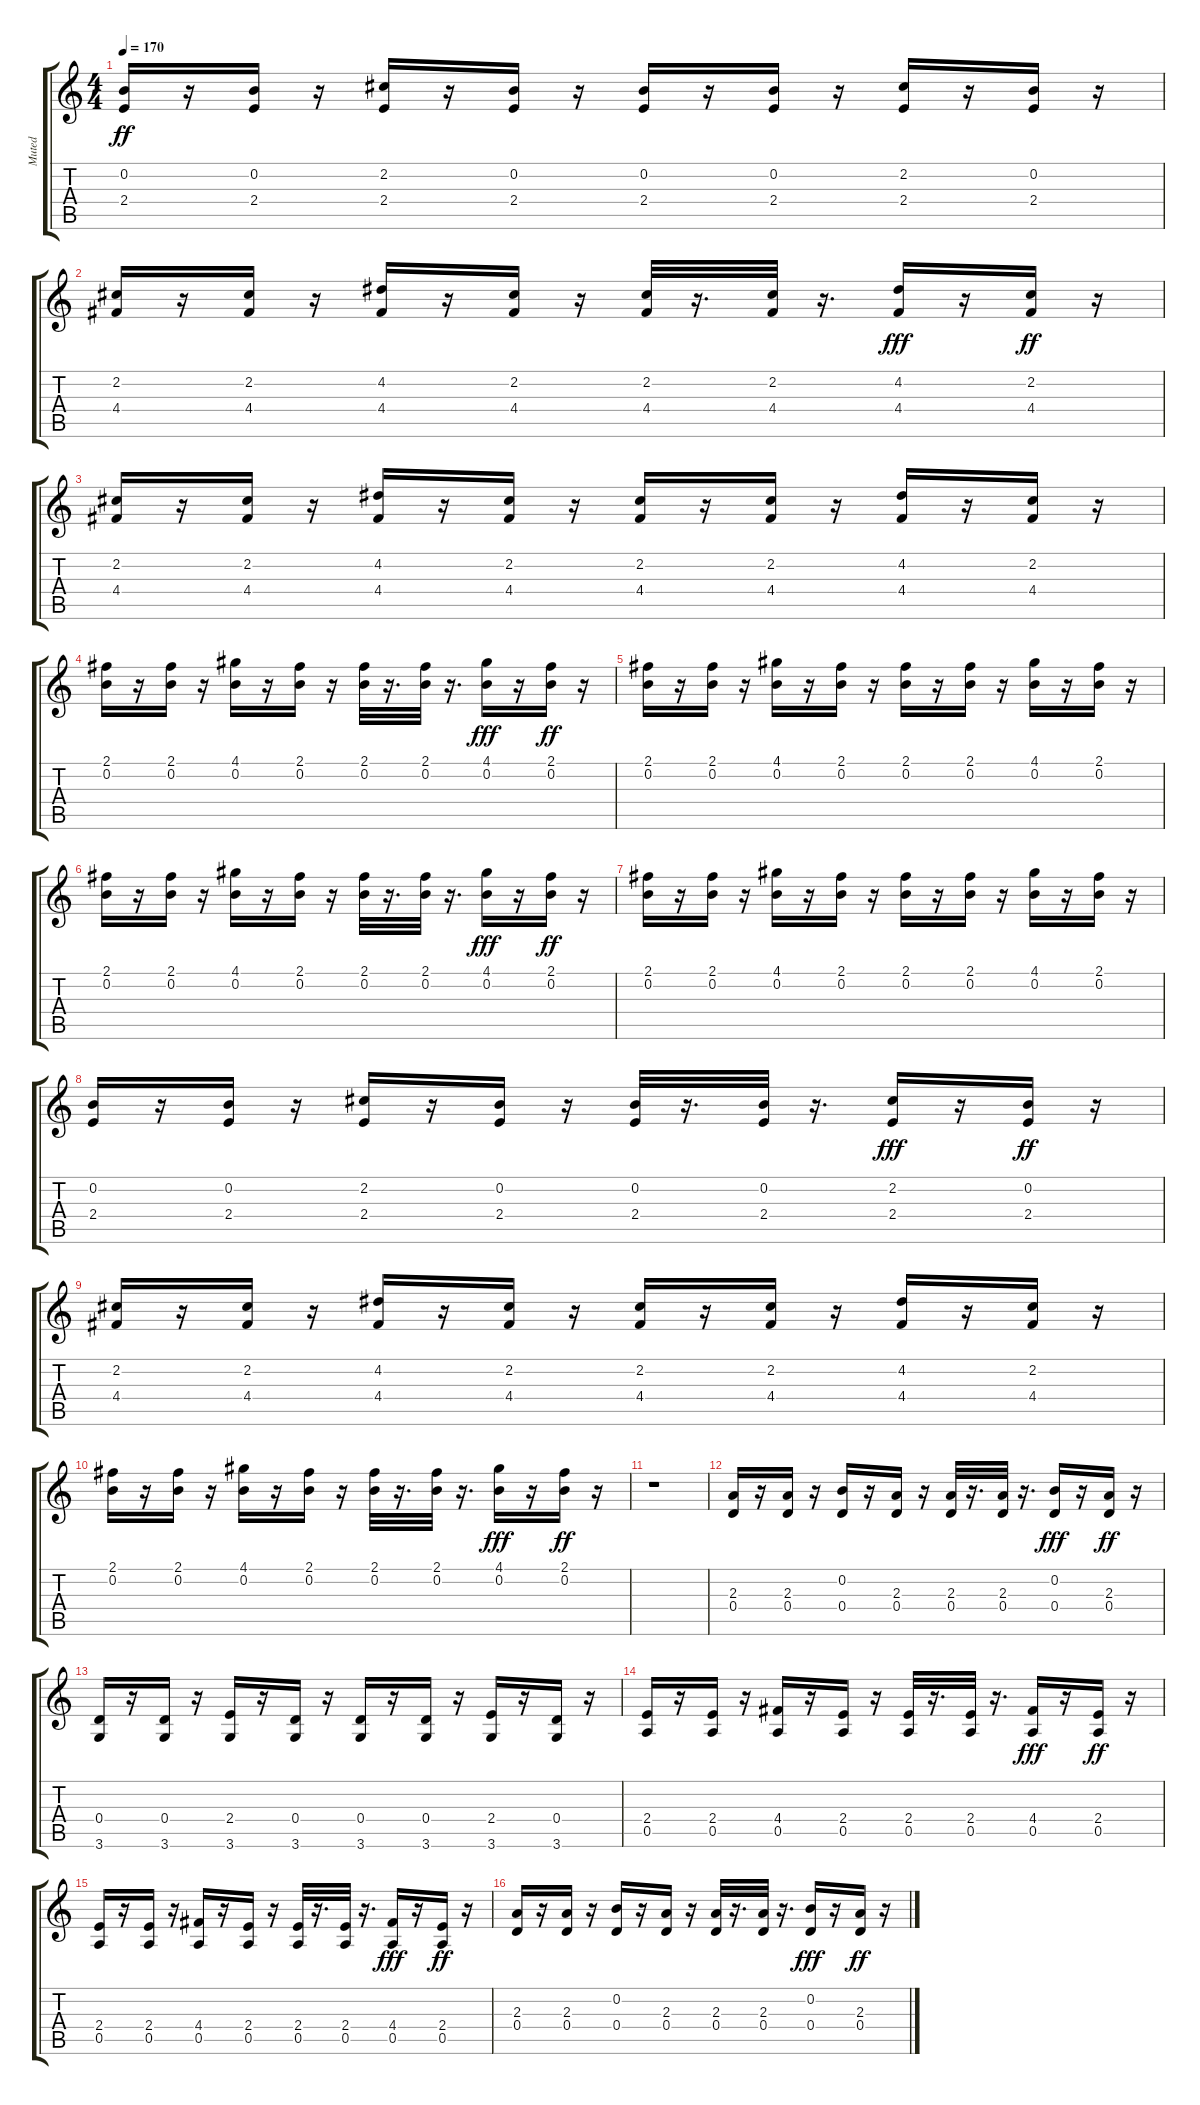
\track ("Muted" "Muted") {instrument acousticguitarsteel}
\staff {score tabs}
\tuning (E4 B3 G3 D3 A2 E2) {hide}
\ts (4 4)
\tempo 170
\clef g2
\ks c
(0.2 2.4).16{dy ff} r.16 (0.2 2.4).16 r.16 (2.2 2.4).16 r.16 (0.2 2.4).16 r.16 (0.2 2.4).16 r.16 (0.2 2.4).16 r.16 (2.2 2.4).16 r.16 (0.2 2.4).16 r.16 |
(2.2 4.4).16 r.16 (2.2 4.4).16 r.16 (4.2 4.4).16 r.16 (2.2 4.4).16 r.16 (2.2 4.4).32 r.16{d} (2.2 4.4).32 r.16{d} (4.2 4.4).16{dy fff} r.16 (2.2 4.4).16{dy ff} r.16 |
(2.2 4.4).16 r.16 (2.2 4.4).16 r.16 (4.2 4.4).16 r.16 (2.2 4.4).16 r.16 (2.2 4.4).16 r.16 (2.2 4.4).16 r.16 (4.2 4.4).16 r.16 (2.2 4.4).16 r.16 |
(2.1 0.2).16 r.16 (2.1 0.2).16 r.16 (4.1 0.2).16 r.16 (2.1 0.2).16 r.16 (2.1 0.2).32 r.16{d} (2.1 0.2).32 r.16{d} (4.1 0.2).16{dy fff} r.16 (2.1 0.2).16{dy ff} r.16 |
(2.1 0.2).16 r.16 (2.1 0.2).16 r.16 (4.1 0.2).16 r.16 (2.1 0.2).16 r.16 (2.1 0.2).16 r.16 (2.1 0.2).16 r.16 (4.1 0.2).16 r.16 (2.1 0.2).16 r.16 |
(2.1 0.2).16 r.16 (2.1 0.2).16 r.16 (4.1 0.2).16 r.16 (2.1 0.2).16 r.16 (2.1 0.2).32 r.16{d} (2.1 0.2).32 r.16{d} (4.1 0.2).16{dy fff} r.16 (2.1 0.2).16{dy ff} r.16 |
(2.1 0.2).16 r.16 (2.1 0.2).16 r.16 (4.1 0.2).16 r.16 (2.1 0.2).16 r.16 (2.1 0.2).16 r.16 (2.1 0.2).16 r.16 (4.1 0.2).16 r.16 (2.1 0.2).16 r.16 |
(0.2 2.4).16 r.16 (0.2 2.4).16 r.16 (2.2 2.4).16 r.16 (0.2 2.4).16 r.16 (0.2 2.4).32 r.16{d} (0.2 2.4).32 r.16{d} (2.2 2.4).16{dy fff} r.16 (0.2 2.4).16{dy ff} r.16 |
(2.2 4.4).16 r.16 (2.2 4.4).16 r.16 (4.2 4.4).16 r.16 (2.2 4.4).16 r.16 (2.2 4.4).16 r.16 (2.2 4.4).16 r.16 (4.2 4.4).16 r.16 (2.2 4.4).16 r.16 |
(2.1 0.2).16 r.16 (2.1 0.2).16 r.16 (4.1 0.2).16 r.16 (2.1 0.2).16 r.16 (2.1 0.2).32 r.16{d} (2.1 0.2).32 r.16{d} (4.1 0.2).16{dy fff} r.16 (2.1 0.2).16{dy ff} r.16 |
r.1 |
(2.3 0.4).16 r.16 (2.3 0.4).16 r.16 (0.2 0.4).16 r.16 (2.3 0.4).16 r.16 (2.3 0.4).32 r.16{d} (2.3 0.4).32 r.16{d} (0.2 0.4).16{dy fff} r.16 (2.3 0.4).16{dy ff} r.16 |
(0.4 3.6).16 r.16 (0.4 3.6).16 r.16 (2.4 3.6).16 r.16 (0.4 3.6).16 r.16 (0.4 3.6).16 r.16 (0.4 3.6).16 r.16 (2.4 3.6).16 r.16 (0.4 3.6).16 r.16 |
(2.4 0.5).16 r.16 (2.4 0.5).16 r.16 (4.4 0.5).16 r.16 (2.4 0.5).16 r.16 (2.4 0.5).32 r.16{d} (2.4 0.5).32 r.16{d} (4.4 0.5).16{dy fff} r.16 (2.4 0.5).16{dy ff} r.16 |
(2.4 0.5).16 r.16 (2.4 0.5).16 r.16 (4.4 0.5).16 r.16 (2.4 0.5).16 r.16 (2.4 0.5).32 r.16{d} (2.4 0.5).32 r.16{d} (4.4 0.5).16{dy fff} r.16 (2.4 0.5).16{dy ff} r.16 |
(2.3 0.4).16 r.16 (2.3 0.4).16 r.16 (0.2 0.4).16 r.16 (2.3 0.4).16 r.16 (2.3 0.4).32 r.16{d} (2.3 0.4).32 r.16{d} (0.2 0.4).16{dy fff} r.16 (2.3 0.4).16{dy ff} r.16
